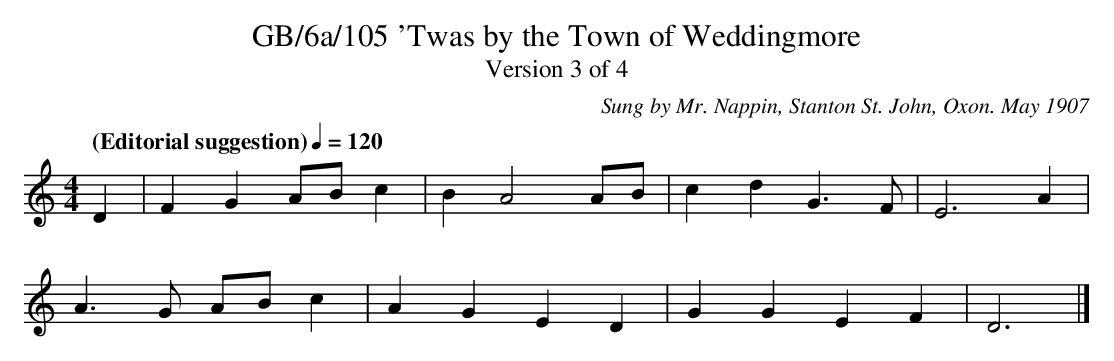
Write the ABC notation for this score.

X:1
T:GB/6a/105 'Twas by the Town of Weddingmore
T:Version 3 of 4
C:Sung by Mr. Nappin, Stanton St. John, Oxon. May 1907
M:4/4
L:1/8
Q:"(Editorial suggestion)" 1/4=120
K:Ddor
D2 | F2 G2 AB c2 | B2 A4 AB | c2 d2 G3 F | E6 A2 |
A3 G AB c2 | A2 G2 E2 D2 | G2 G2 E2 F2 | D6 |]
